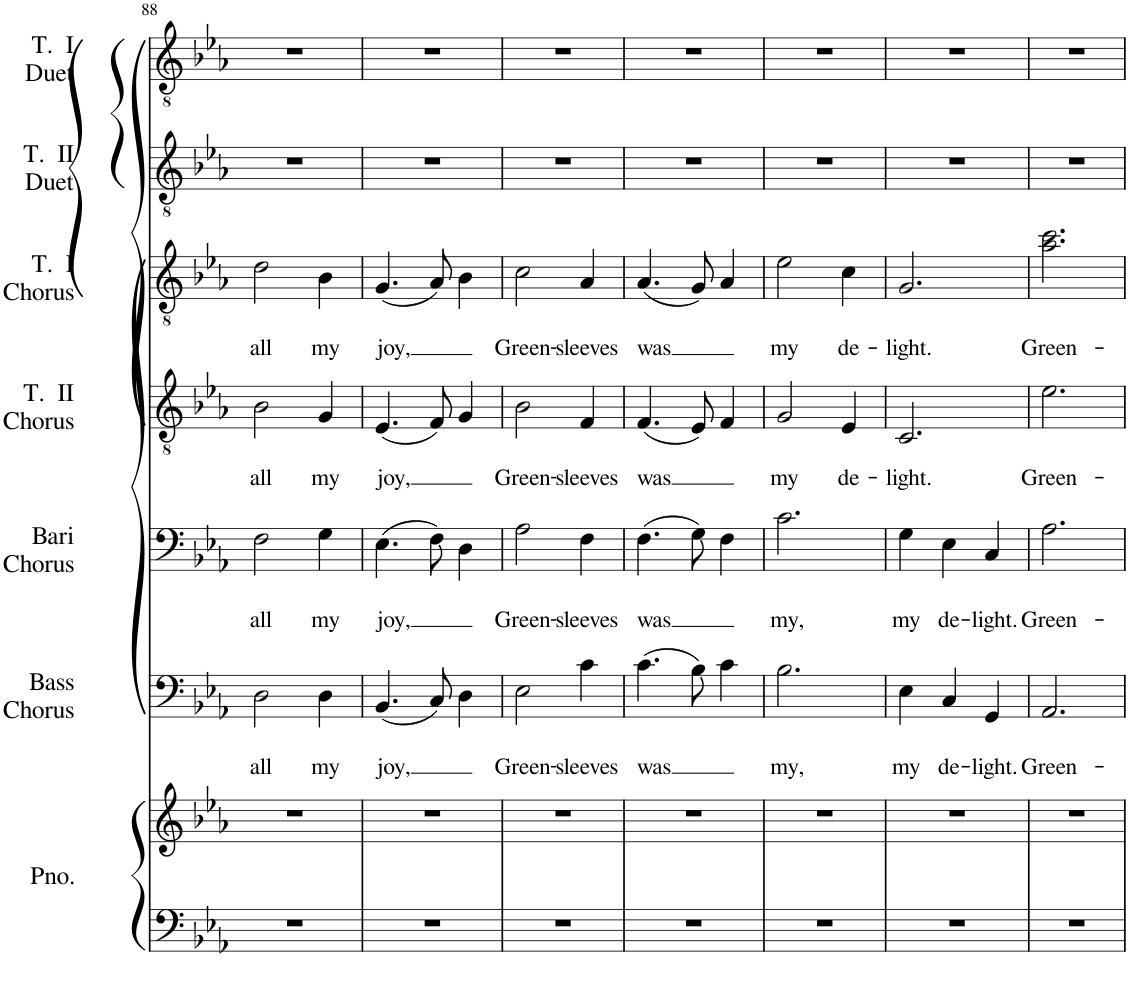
**kern	**kern	**kern	**text	**text	**kern	**text	**text	**kern	**text	**text	**kern	**text	**text	**kern	**kern
*part7	*part7	*part6	*part6	*part6	*part5	*part5	*part5	*part4	*part4	*part4	*part3	*part3	*part3	*part2	*part1
*staff8	*staff7	*staff6	*staff6	*staff6	*staff5	*staff5	*staff5	*staff4	*staff4	*staff4	*staff3	*staff3	*staff3	*staff2	*staff1
*I"Piano	*	*I"Bass Chorus	*	*	*I"Baritone Chorus	*	*	*I"Tenor II Chorus	*	*	*I"Tenor I Chorus	*	*	*I"Tenor II Duet	*I"Tenor I Duet
*I'Pno.	*	*I'Bass Chorus	*	*	*I'Bari Chorus	*	*	*I'T.  II Chorus	*	*	*I'T.  I Chorus	*	*	*I'T.  II Duet	*I'T.  I Duet
!!LO:PB:g=z
*clefF4	*clefG2	*clefF4	*	*	*clefF4	*	*	*clefGv2	*	*	*clefGv2	*	*	*clefGv2	*clefGv2
*k[b-e-a-]	*k[b-e-a-]	*k[b-e-a-]	*	*	*k[b-e-a-]	*	*	*k[b-e-a-]	*	*	*k[b-e-a-]	*	*	*k[b-e-a-]	*k[b-e-a-]
*M3/4	*M3/4	*M3/4	*	*	*M3/4	*	*	*M3/4	*	*	*M3/4	*	*	*M3/4	*M3/4
=88	=88	=88	=88	=88	=88	=88	=88	=88	=88	=88	=88	=88	=88	=88	=88
!	!	!	!	!LO:LY:b	!	!	!LO:LY:b	!	!	!LO:LY:b	!	!	!LO:LY:b	!	!
2.r	2.r	2D\	.	all	2F\	.	all	2B-\	.	all	2d\	.	all	2.r	2.r
!	!	!	!	!LO:LY:b	!	!	!LO:LY:b	!	!	!LO:LY:b	!	!	!LO:LY:b	!	!
.	.	4D\	.	my	4G\	.	my	4G/	.	my	4B-\	.	my	.	.
=89	=89	=89	=89	=89	=89	=89	=89	=89	=89	=89	=89	=89	=89	=89	=89
!	!	!	!	!LO:LY:b	!	!	!LO:LY:b	!	!	!LO:LY:b	!	!	!LO:LY:b	!	!
2.r	2.r	(4.BB-/	.	joy,	(4.E-\	.	joy,	(4.E-/	.	joy,	(4.G/	.	joy,	2.r	2.r
.	.	8C/)	.	.	8F\)	.	.	8F/)	.	.	8A-/)	.	.	.	.
.	.	4D\	.	.	4D\	.	.	4G/	.	.	4B-\	.	.	.	.
=90	=90	=90	=90	=90	=90	=90	=90	=90	=90	=90	=90	=90	=90	=90	=90
!	!	!	!	!LO:LY:b	!	!	!LO:LY:b	!	!	!LO:LY:b	!	!	!LO:LY:b	!	!
2.r	2.r	2E-\	.	Green-	2A-\	.	Green-	2B-\	.	Green-	2c\	.	Green-	2.r	2.r
!	!	!	!	!LO:LY:b	!	!	!LO:LY:b	!	!	!LO:LY:b	!	!	!LO:LY:b	!	!
.	.	4c\	.	-sleeves	4F\	.	-sleeves	4F/	.	-sleeves	4A-/	.	-sleeves	.	.
=91	=91	=91	=91	=91	=91	=91	=91	=91	=91	=91	=91	=91	=91	=91	=91
!	!	!	!	!LO:LY:b	!	!	!LO:LY:b	!	!	!LO:LY:b	!	!	!LO:LY:b	!	!
2.r	2.r	(4.c\	.	was	(4.F\	.	was	(4.F/	.	was	(4.A-/	.	was	2.r	2.r
.	.	8B-\)	.	.	8G\)	.	.	8E-/)	.	.	8G/)	.	.	.	.
.	.	4c\	.	.	4F\	.	.	4F/	.	.	4A-/	.	.	.	.
=92	=92	=92	=92	=92	=92	=92	=92	=92	=92	=92	=92	=92	=92	=92	=92
!	!	!	!	!LO:LY:b	!	!	!LO:LY:b	!	!	!LO:LY:b	!	!	!LO:LY:b	!	!
2.r	2.r	2.B-\	.	my,	2.c\	.	my,	2G/	.	my	2e-\	.	my	2.r	2.r
!	!	!	!	!	!	!	!	!	!	!LO:LY:b	!	!	!LO:LY:b	!	!
.	.	.	.	.	.	.	.	4E-/	.	de-	4c\	.	de-	.	.
=93	=93	=93	=93	=93	=93	=93	=93	=93	=93	=93	=93	=93	=93	=93	=93
!	!	!	!	!LO:LY:b	!	!	!LO:LY:b	!	!	!LO:LY:b	!	!	!LO:LY:b	!	!
2.r	2.r	4E-\	.	my	4G\	.	my	2.C/	.	-light.	2.G/	.	-light.	2.r	2.r
!	!	!	!	!LO:LY:b	!	!	!LO:LY:b	!	!	!	!	!	!	!	!
.	.	4C/	.	de-	4E-\	.	de-	.	.	.	.	.	.	.	.
!	!	!	!	!LO:LY:b	!	!	!LO:LY:b	!	!	!	!	!	!	!	!
.	.	4GG/	.	-light.	4C/	.	-light.	.	.	.	.	.	.	.	.
=94	=94	=94	=94	=94	=94	=94	=94	=94	=94	=94	=94	=94	=94	=94	=94
!	!	!	!	!LO:LY:b	!	!	!LO:LY:b	!	!	!LO:LY:b	!	!	!LO:LY:b	!	!
2.r	2.r	2.AA-/	.	Green-	2.A-\	.	Green-	2.e-\	.	Green-	2.a-\ 2.cc\	.	Green-	2.r	2.r
=	=	=	=	=	=	=	=	=	=	=	=	=	=	=	=
*-	*-	*-	*-	*-	*-	*-	*-	*-	*-	*-	*-	*-	*-	*-	*-
